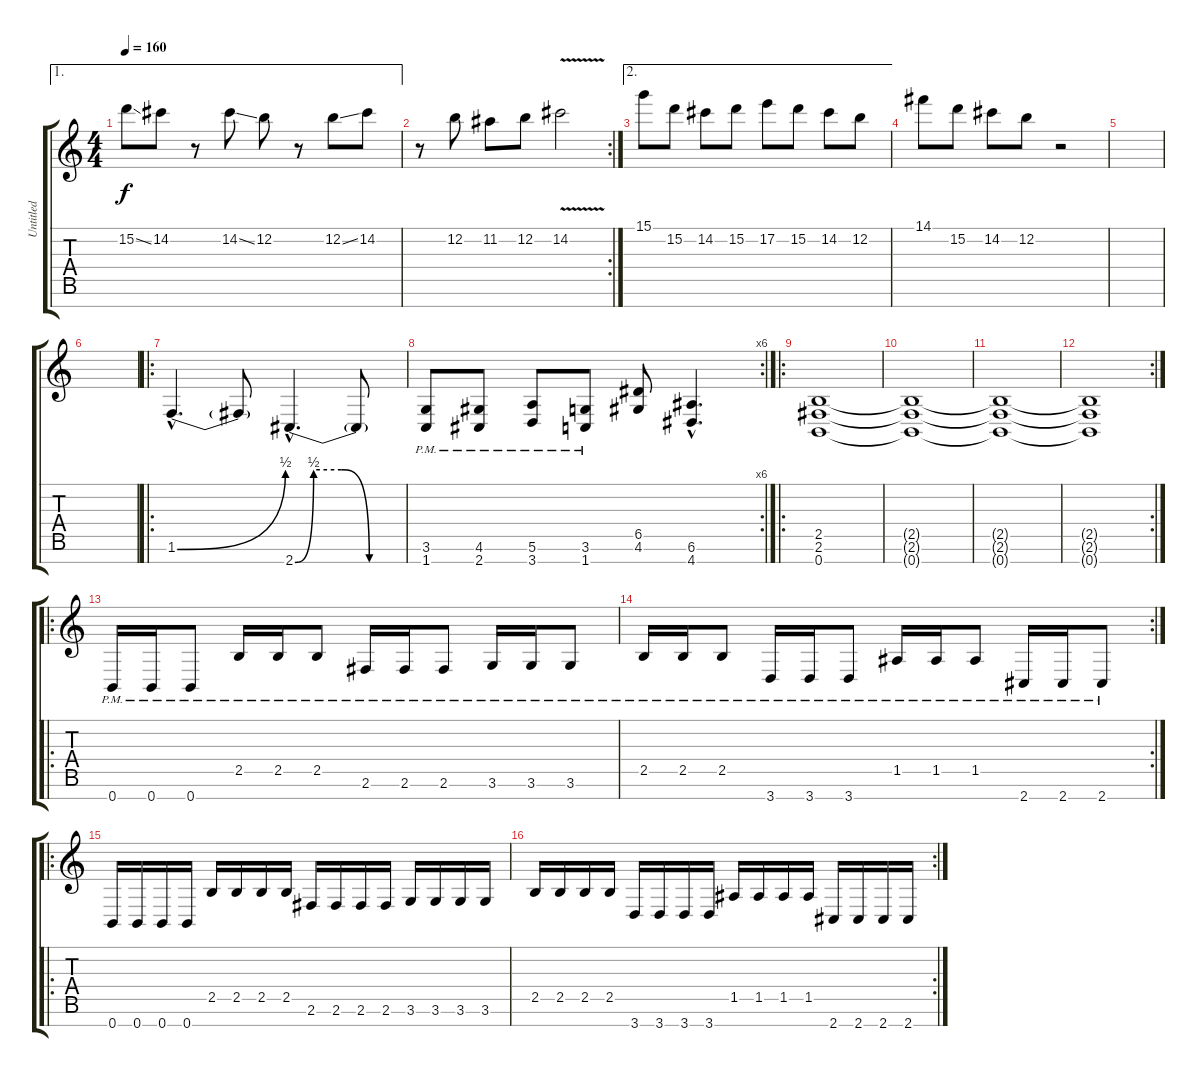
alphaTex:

\track ("Untitled" "Untitled") {instrument distortionguitar}
\staff {score tabs}
\tuning (E4 B3 G3 D3 A2 E2 B1) {hide}
\ae 1
\ts (4 4)
\tempo 160
\clef g2
\ks c
15.2{ss}.8{dy f} 14.2.8 r.8 14.2{ss}.8 12.2.8 r.8 12.2{ss}.8 14.2.8 |
\rc 2
r.8 12.2.8 11.2.8 12.2.8 14.2{v}.2 |
\ae 2
15.1.8 15.2.8 14.2.8 15.2.8 17.2.8 15.2.8 14.2.8 12.2.8 |
14.1.8 15.2.8 14.2.8 12.2.8 r.2 |
|
|
\ro
1.6{be (bend 0 0 60 2) hac}.4{d} 1.6{t}.8 2.7{be (custom 0 0 10 2 25 2 40 0 60 0) hac}.4{d} 2.7{t}.8 |
\rc 6
(3.6{pm} 1.7{pm}).8 (4.6{pm} 2.7{pm}).8 (5.6{pm} 3.7{pm}).8 (3.6{pm} 1.7{pm}).8 (6.5 4.6).8 (6.6{hac} 4.7{hac}).4{d} |
\ro
(2.5 2.6 0.7).1 |
(2.5{t} 2.6{t} 0.7{t}).1 |
(2.5{t} 2.6{t} 0.7{t}).1 |
\rc 2
(2.5{t} 2.6{t} 0.7{t}).1 |
\ro
0.7{pm}.16 0.7{pm}.16 0.7{pm}.8 2.5{pm}.16 2.5{pm}.16 2.5{pm}.8 2.6{pm}.16 2.6{pm}.16 2.6{pm}.8 3.6{pm}.16 3.6{pm}.16 3.6{pm}.8 |
\rc 2
2.5{pm}.16 2.5{pm}.16 2.5{pm}.8 3.7{pm}.16 3.7{pm}.16 3.7{pm}.8 1.5{pm}.16 1.5{pm}.16 1.5{pm}.8 2.7{pm}.16 2.7{pm}.16 2.7{pm}.8 |
\ro
0.7.16 0.7.16 0.7.16 0.7.16 2.5.16 2.5.16 2.5.16 2.5.16 2.6.16 2.6.16 2.6.16 2.6.16 3.6.16 3.6.16 3.6.16 3.6.16 |
\rc 2
2.5.16 2.5.16 2.5.16 2.5.16 3.7.16 3.7.16 3.7.16 3.7.16 1.5.16 1.5.16 1.5.16 1.5.16 2.7.16 2.7.16 2.7.16 2.7.16
